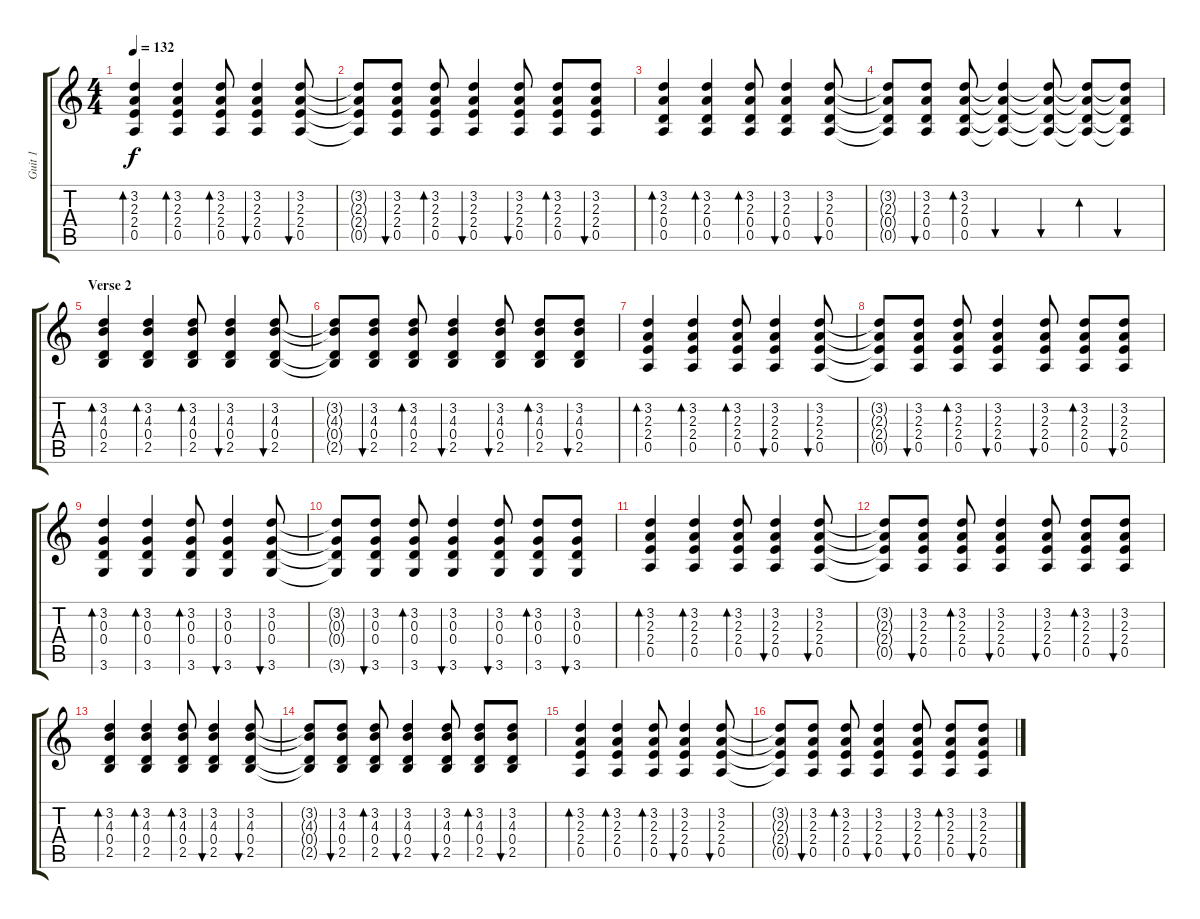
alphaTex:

\track ("Guit 1" "Guit 1") {instrument overdrivenguitar}
\staff {score tabs}
\tuning (E4 B3 G3 D3 A2 E2) {hide}
\ts (4 4)
\tempo 132
\clef g2
\ks c
(3.2 2.3 2.4 0.5).4{bd 30 dy f} (3.2 2.3 2.4 0.5).4{bd 30} (3.2 2.3 2.4 0.5).8{bd 30} (3.2 2.3 2.4 0.5).4{bu 30} (3.2 2.3 2.4 0.5).8{bu 30} |
(3.2{t} 2.3{t} 2.4{t} 0.5{t}).8 (3.2 2.3 2.4 0.5).8{bu 30} (3.2 2.3 2.4 0.5).8{bd 30} (3.2 2.3 2.4 0.5).4{bu 30} (3.2 2.3 2.4 0.5).8{bu 30} (3.2 2.3 2.4 0.5).8{bd 30} (3.2 2.3 2.4 0.5).8{bu 30} |
(3.2 2.3 0.4 0.5).4{bd 30} (3.2 2.3 0.4 0.5).4{bd 30} (3.2 2.3 0.4 0.5).8{bd 30} (3.2 2.3 0.4 0.5).4{bu 30} (3.2 2.3 0.4 0.5).8{bu 30} |
(3.2{t} 2.3{t} 0.4{t} 0.5{t}).8 (3.2 2.3 0.4 0.5).8{bu 30} (3.2 2.3 0.4 0.5).8{bd 30} (3.2{t} 2.3{t} 0.4{t} 0.5{t}).4{bu 30} (3.2{t} 2.3{t} 0.4{t} 0.5{t}).8{bu 30} (3.2{t} 2.3{t} 0.4{t} 0.5{t}).8{bd 30} (3.2{t} 2.3{t} 0.4{t} 0.5{t}).8{bu 30} |
\section ("" "Verse 2")
(3.2 4.3 0.4 2.5).4{bd 30} (3.2 4.3 0.4 2.5).4{bd 30} (3.2 4.3 0.4 2.5).8{bd 30} (3.2 4.3 0.4 2.5).4{bu 30} (3.2 4.3 0.4 2.5).8{bu 30} |
(3.2{t} 4.3{t} 0.4{t} 2.5{t}).8 (3.2 4.3 0.4 2.5).8{bu 30} (3.2 4.3 0.4 2.5).8{bd 30} (3.2 4.3 0.4 2.5).4{bu 30} (3.2 4.3 0.4 2.5).8{bu 30} (3.2 4.3 0.4 2.5).8{bd 30} (3.2 4.3 0.4 2.5).8{bu 30} |
(3.2 2.3 2.4 0.5).4{bd 30} (3.2 2.3 2.4 0.5).4{bd 30} (3.2 2.3 2.4 0.5).8{bd 30} (3.2 2.3 2.4 0.5).4{bu 30} (3.2 2.3 2.4 0.5).8{bu 30} |
(3.2{t} 2.3{t} 2.4{t} 0.5{t}).8 (3.2 2.3 2.4 0.5).8{bu 30} (3.2 2.3 2.4 0.5).8{bd 30} (3.2 2.3 2.4 0.5).4{bu 30} (3.2 2.3 2.4 0.5).8{bu 30} (3.2 2.3 2.4 0.5).8{bd 30} (3.2 2.3 2.4 0.5).8{bu 30} |
(3.2 0.3 0.4 3.6).4{bd 30} (3.2 0.3 0.4 3.6).4{bd 30} (3.2 0.3 0.4 3.6).8{bd 30} (3.2 0.3 0.4 3.6).4{bu 30} (3.2 0.3 0.4 3.6).8{bu 30} |
(3.2{t} 0.3{t} 0.4{t} 3.6{t}).8 (3.2 0.3 0.4 3.6).8{bu 30} (3.2 0.3 0.4 3.6).8{bd 30} (3.2 0.3 0.4 3.6).4{bu 30} (3.2 0.3 0.4 3.6).8{bu 30} (3.2 0.3 0.4 3.6).8{bd 30} (3.2 0.3 0.4 3.6).8{bu 30} |
(3.2 2.3 2.4 0.5).4{bd 30} (3.2 2.3 2.4 0.5).4{bd 30} (3.2 2.3 2.4 0.5).8{bd 30} (3.2 2.3 2.4 0.5).4{bu 30} (3.2 2.3 2.4 0.5).8{bu 30} |
(3.2{t} 2.3{t} 2.4{t} 0.5{t}).8 (3.2 2.3 2.4 0.5).8{bu 30} (3.2 2.3 2.4 0.5).8{bd 30} (3.2 2.3 2.4 0.5).4{bu 30} (3.2 2.3 2.4 0.5).8{bu 30} (3.2 2.3 2.4 0.5).8{bd 30} (3.2 2.3 2.4 0.5).8{bu 30} |
(3.2 4.3 0.4 2.5).4{bd 30} (3.2 4.3 0.4 2.5).4{bd 30} (3.2 4.3 0.4 2.5).8{bd 30} (3.2 4.3 0.4 2.5).4{bu 30} (3.2 4.3 0.4 2.5).8{bu 30} |
(3.2{t} 4.3{t} 0.4{t} 2.5{t}).8 (3.2 4.3 0.4 2.5).8{bu 30} (3.2 4.3 0.4 2.5).8{bd 30} (3.2 4.3 0.4 2.5).4{bu 30} (3.2 4.3 0.4 2.5).8{bu 30} (3.2 4.3 0.4 2.5).8{bd 30} (3.2 4.3 0.4 2.5).8{bu 30} |
(3.2 2.3 2.4 0.5).4{bd 30} (3.2 2.3 2.4 0.5).4{bd 30} (3.2 2.3 2.4 0.5).8{bd 30} (3.2 2.3 2.4 0.5).4{bu 30} (3.2 2.3 2.4 0.5).8{bu 30} |
(3.2{t} 2.3{t} 2.4{t} 0.5{t}).8 (3.2 2.3 2.4 0.5).8{bu 30} (3.2 2.3 2.4 0.5).8{bd 30} (3.2 2.3 2.4 0.5).4{bu 30} (3.2 2.3 2.4 0.5).8{bu 30} (3.2 2.3 2.4 0.5).8{bd 30} (3.2 2.3 2.4 0.5).8{bu 30}
